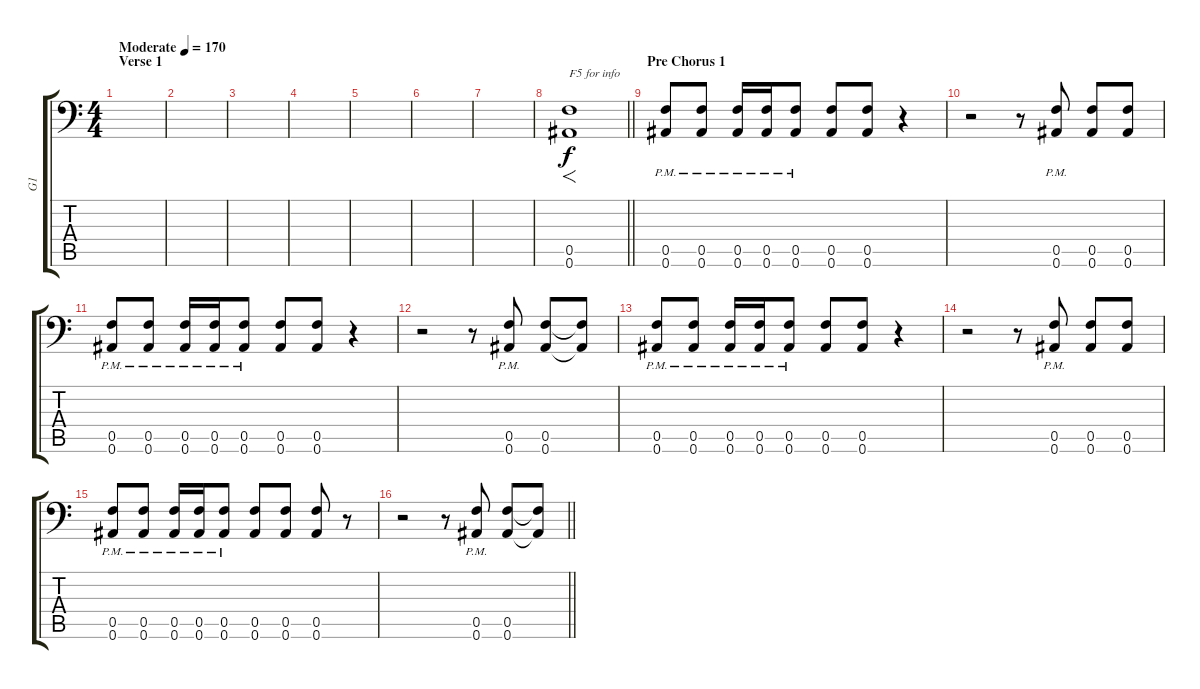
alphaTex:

\track ("G1" "G1") {instrument distortionguitar}
\staff {score tabs}
\tuning (C4 G3 Eb3 Bb2 F2 Bb1) {hide}
\ts (4 4)
\section ("" "Verse 1")
\tempo (170 "Moderate")
\clef f4
\ks c
|
|
|
|
|
|
|
\barLineRight lightlight
(0.5 0.6).1{f txt "F5 for info"} |
\section ("" "Pre Chorus 1")
(0.5{pm} 0.6{pm}).8{dy f} (0.5{pm} 0.6{pm}).8 (0.5{pm} 0.6{pm}).16 (0.5{pm} 0.6{pm}).16 (0.5{pm} 0.6{pm}).8 (0.5 0.6).8 (0.5 0.6).8 r.4 |
r.2 r.8 (0.5{pm} 0.6{pm}).8 (0.5 0.6).8 (0.5 0.6).8 |
(0.5{pm} 0.6{pm}).8 (0.5{pm} 0.6{pm}).8 (0.5{pm} 0.6{pm}).16 (0.5{pm} 0.6{pm}).16 (0.5{pm} 0.6{pm}).8 (0.5 0.6).8 (0.5 0.6).8 r.4 |
r.2 r.8 (0.5{pm} 0.6{pm}).8 (0.5 0.6).8 (0.5{t} 0.6{t}).8 |
(0.5{pm} 0.6{pm}).8 (0.5{pm} 0.6{pm}).8 (0.5{pm} 0.6{pm}).16 (0.5{pm} 0.6{pm}).16 (0.5{pm} 0.6{pm}).8 (0.5 0.6).8 (0.5 0.6).8 r.4 |
r.2 r.8 (0.5{pm} 0.6{pm}).8 (0.5 0.6).8 (0.5 0.6).8 |
(0.5{pm} 0.6{pm}).8 (0.5{pm} 0.6{pm}).8 (0.5{pm} 0.6{pm}).16 (0.5{pm} 0.6{pm}).16 (0.5{pm} 0.6{pm}).8 (0.5 0.6).8 (0.5 0.6).8 (0.5 0.6).8 r.8 |
\barLineRight lightlight
r.2 r.8 (0.5{pm} 0.6{pm}).8 (0.5 0.6).8 (0.5{t} 0.6{t}).8
